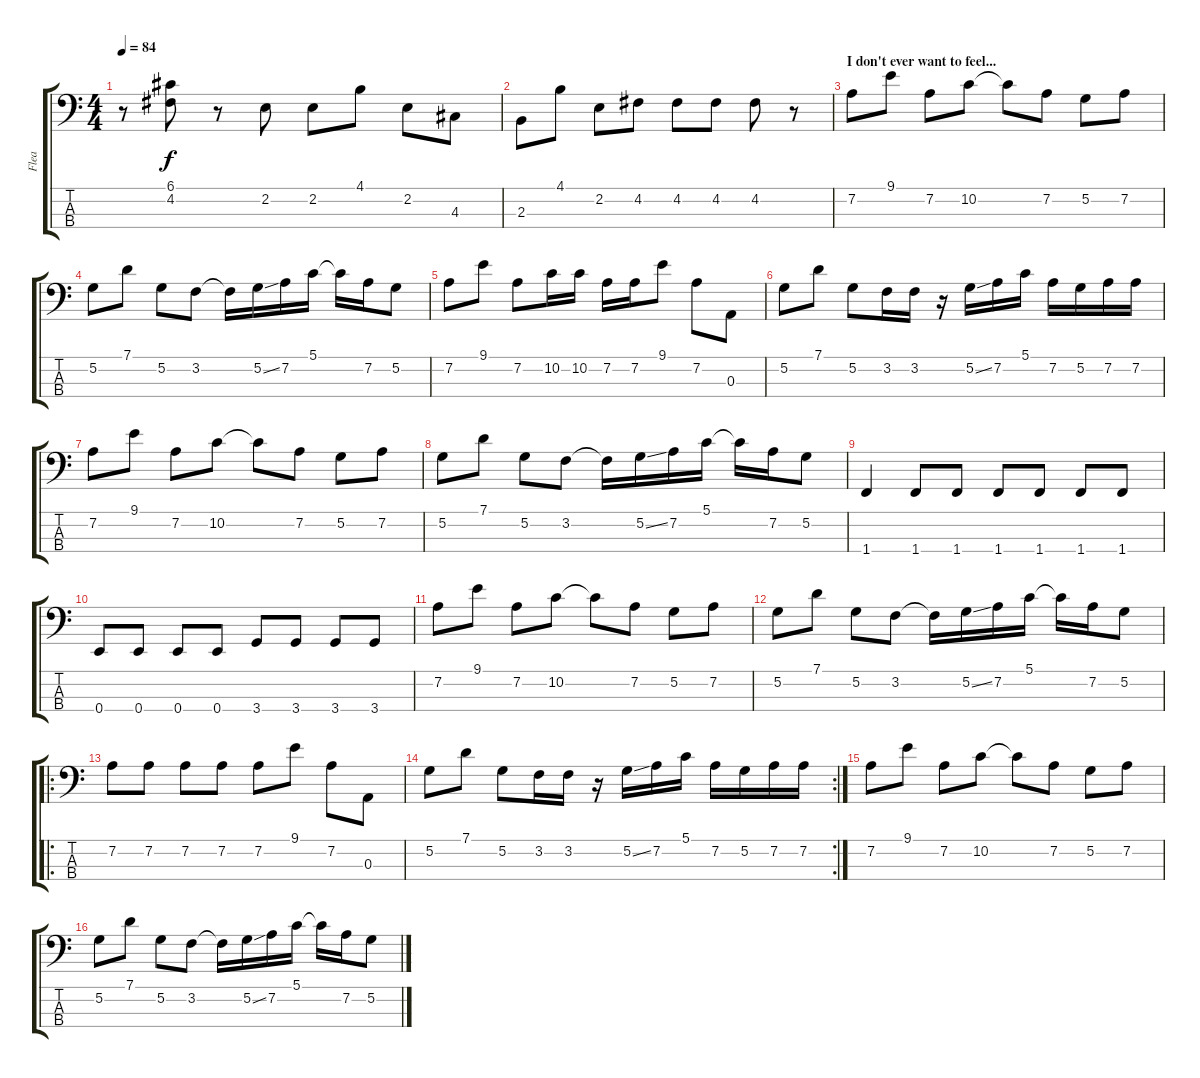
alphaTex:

\track ("Flea" "Flea") {instrument electricbassfinger}
\staff {score tabs}
\tuning (G2 D2 A1 E1) {hide}
\ts (4 4)
\tempo 84
\clef f4
\ks c
r.8{dy f} (6.1 4.2).8 r.8 2.2.8 2.2.8 4.1.8 2.2.8 4.3.8 |
2.3.8 4.1.8 2.2.8 4.2.8 4.2.8 4.2.8 4.2.8 r.8 |
\section ("" "I don't ever want to feel...")
7.2.8 9.1.8 7.2.8 10.2.8 10.2{t}.8 7.2.8 5.2.8 7.2.8 |
5.2.8 7.1.8 5.2.8 3.2.8 3.2{t}.16 5.2{ss}.16 7.2.16 5.1.16 5.1{t}.16 7.2.16 5.2.8 |
7.2.8 9.1.8 7.2.8 10.2.16 10.2.16 7.2.16 7.2.16 9.1.8 7.2.8 0.3.8 |
5.2.8 7.1.8 5.2.8 3.2.16 3.2.16 r.16 5.2{ss}.16 7.2.16 5.1.16 7.2.16 5.2.16 7.2.16 7.2.16 |
7.2.8 9.1.8 7.2.8 10.2.8 10.2{t}.8 7.2.8 5.2.8 7.2.8 |
5.2.8 7.1.8 5.2.8 3.2.8 3.2{t}.16 5.2{ss}.16 7.2.16 5.1.16 5.1{t}.16 7.2.16 5.2.8 |
1.4.4 1.4.8 1.4.8 1.4.8 1.4.8 1.4.8 1.4.8 |
0.4.8 0.4.8 0.4.8 0.4.8 3.4.8 3.4.8 3.4.8 3.4.8 |
7.2.8 9.1.8 7.2.8 10.2.8 10.2{t}.8 7.2.8 5.2.8 7.2.8 |
5.2.8 7.1.8 5.2.8 3.2.8 3.2{t}.16 5.2{ss}.16 7.2.16 5.1.16 5.1{t}.16 7.2.16 5.2.8 |
\ro
7.2.8 7.2.8 7.2.8 7.2.8 7.2.8 9.1.8 7.2.8 0.3.8 |
\rc 2
5.2.8 7.1.8 5.2.8 3.2.16 3.2.16 r.16 5.2{ss}.16 7.2.16 5.1.16 7.2.16 5.2.16 7.2.16 7.2.16 |
7.2.8 9.1.8 7.2.8 10.2.8 10.2{t}.8 7.2.8 5.2.8 7.2.8 |
5.2.8 7.1.8 5.2.8 3.2.8 3.2{t}.16 5.2{ss}.16 7.2.16 5.1.16 5.1{t}.16 7.2.16 5.2.8
